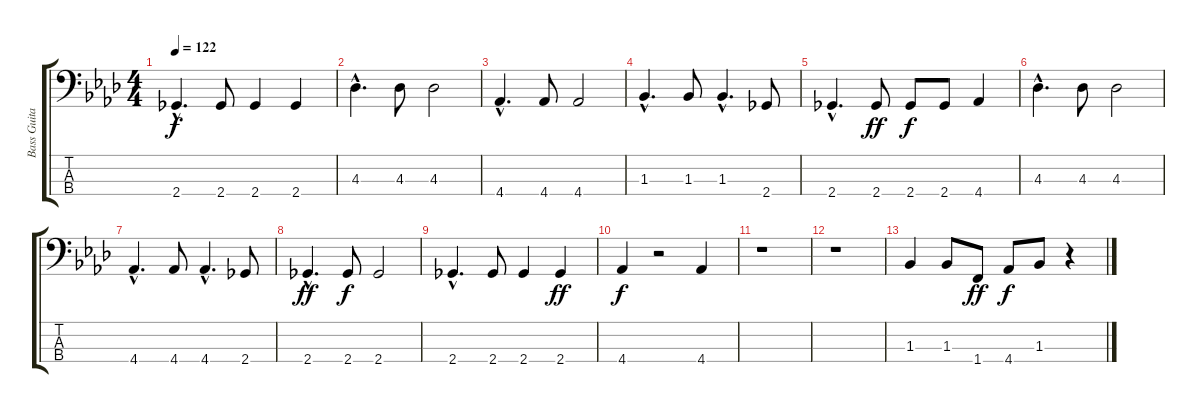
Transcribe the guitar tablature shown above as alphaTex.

\track ("Bass Guitar" "Bass Guita") {instrument synthbass1}
\staff {score tabs}
\tuning (G2 D2 A1 E1) {hide}
\ts (4 4)
\tempo 122
\clef f4
\ks ab
2.4{hac}.4{d dy f} 2.4.8 2.4.4 2.4.4 |
4.3{hac}.4{d} 4.3.8 4.3.2 |
4.4{hac}.4{d} 4.4.8 4.4.2 |
1.3{hac}.4{d} 1.3.8 1.3{hac}.4{d} 2.4.8 |
2.4{hac}.4{d} 2.4.8{dy ff} 2.4.8{dy f} 2.4.8 4.4.4 |
4.3{hac}.4{d} 4.3.8 4.3.2 |
4.4{hac}.4{d} 4.4.8 4.4{hac}.4{d} 2.4.8 |
2.4{hac}.4{d dy ff} 2.4.8{dy f} 2.4.2 |
2.4{hac}.4{d} 2.4.8 2.4.4 2.4.4{dy ff} |
4.4.4{dy f} r.2 4.4.4 |
r.1 |
r.1 |
1.3.4 1.3.8 1.4.8{dy ff} 4.4.8{dy f} 1.3.8 r.4
